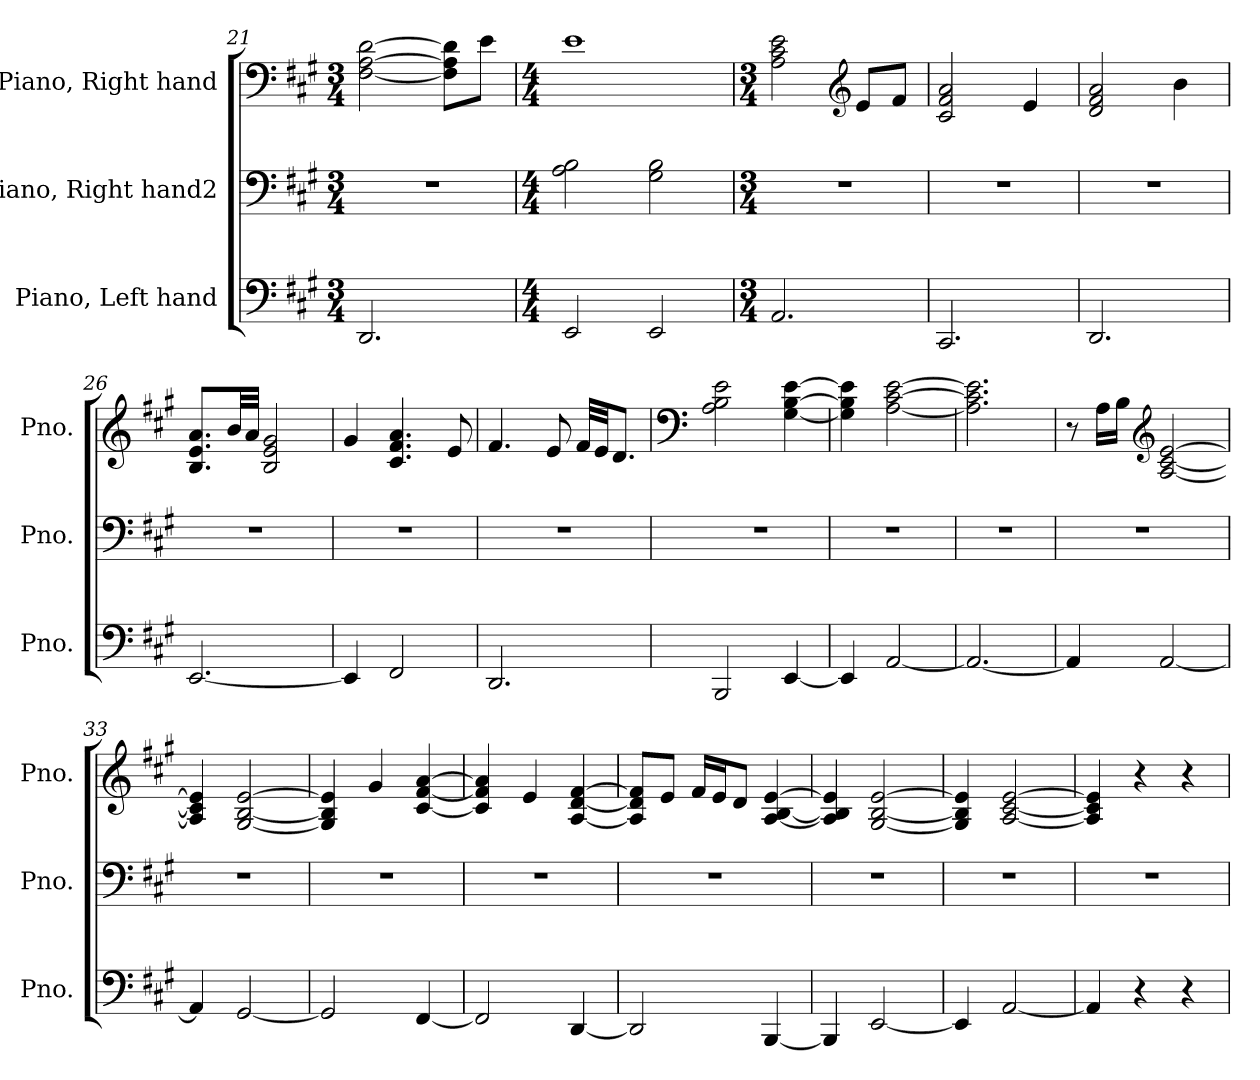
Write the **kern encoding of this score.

**kern	**kern	**kern
*part3	*part2	*part1
*staff3	*staff2	*staff1
*I"Piano, Left hand	*I"Piano, Right hand2	*I"Piano, Right hand
*I'Pno.	*I'Pno.	*I'Pno.
*clefF4	*clefF4	*clefF4
*k[f#c#g#]	*k[f#c#g#]	*k[f#c#g#]
*M3/4	*M3/4	*M3/4
=21	=21	=21
2.DD/	2.r	[2F#\ [2A\ [2d\
.	.	8F#\] 8A\] 8d\]L
.	.	8e\J
=22	=22	=22
*M4/4	*M4/4	*M4/4
2EE/	2A\ 2B\	1e
2EE/	2G#\ 2B\	.
=23	=23	=23
*M3/4	*M3/4	*M3/4
2.AA/	2.r	2A\ 2c#\ 2e\
*	*	*clefG2
.	.	8e/L
.	.	8f#/J
=24	=24	=24
2.CC#/	2.r	2c#/ 2f#/ 2a/
.	.	4e/
!!LO:PB:g=z
=25	=25	=25
2.DD/	2.r	2d/ 2f#/ 2a/
.	.	4b\
=26	=26	=26
[2.EE/	2.r	8.B/ 8.e/ 8.a/L
.	.	32b/LL
.	.	32a/JJJ
.	.	2B/ 2e/ 2g#/
=27	=27	=27
4EE/]	2.r	4g#/
2FF#/	.	4.c#/ 4.f#/ 4.a/
.	.	8e/
=28	=28	=28
2.DD/	2.r	4.f#/
.	.	8e/
.	.	32f#/LLL
.	.	32e/JJ
.	.	8.d/J
=29	=29	=29
*	*	*clefF4
2BBB/	2.r	2A\ 2B\ 2e\
[4EE/	.	[4G#\ [4B\ [4e\
=30	=30	=30
4EE/]	2.r	4G#\] 4B\] 4e\]
[2AA/	.	[2A\ [2c#\ [2e\
=31	=31	=31
2.AA/_	2.r	2.A\] 2.c#\] 2.e\]
=32	=32	=32
4AA/]	2.r	8r
.	.	16A\LL
.	.	16B\JJ
*	*	*clefG2
[2AA/	.	[2A/ [2c#/ [2e/
!!LO:LB:g=z
=33	=33	=33
4AA/]	2.r	4A/] 4c#/] 4e/]
[2GG#/	.	[2G#/ [2B/ [2e/
=34	=34	=34
2GG#/]	2.r	4G#/] 4B/] 4e/]
.	.	4g#/
[4FF#/	.	[4c#/ [4f#/ [4a/
=35	=35	=35
2FF#/]	2.r	4c#/] 4f#/] 4a/]
.	.	4e/
[4DD/	.	[4A/ [4d/ [4f#/
=36	=36	=36
2DD/]	2.r	8A/] 8d/] 8f#/]L
.	.	8e/J
.	.	16f#/LL
.	.	16e/J
.	.	8d/J
[4BBB/	.	[4A/ [4B/ [4e/
=37	=37	=37
4BBB/]	2.r	4A/] 4B/] 4e/]
[2EE/	.	[2G#/ [2B/ [2e/
=38	=38	=38
4EE/]	2.r	4G#/] 4B/] 4e/]
[2AA/	.	[2A/ [2c#/ [2e/
=39	=39	=39
4AA/]	2.r	4A/] 4c#/] 4e/]
4r	.	4r
4r	.	4r
=	=	=
*-	*-	*-
